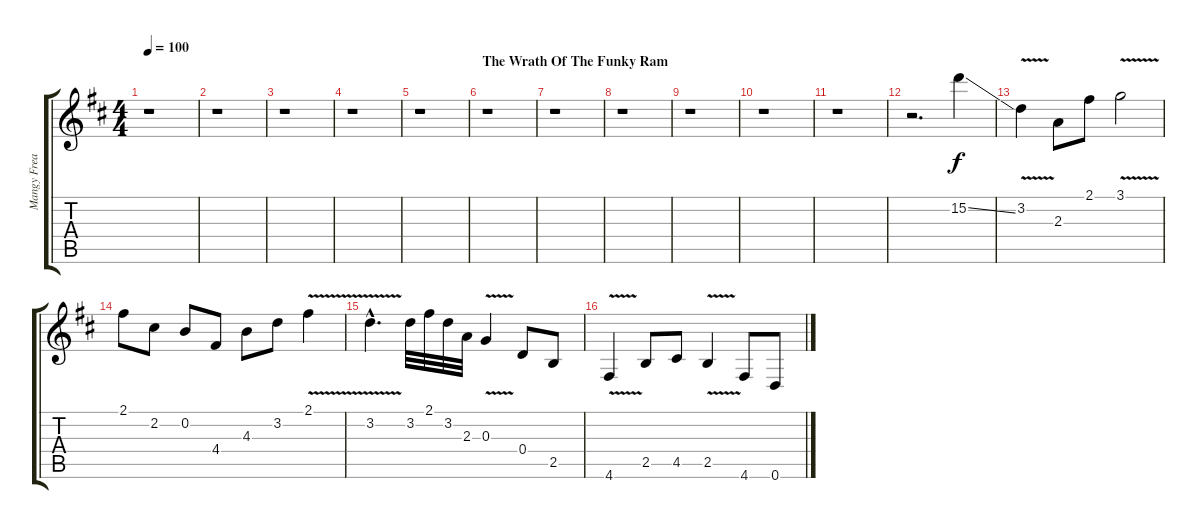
\track ("Mangy Freak (Lead Guitar)" "Mangy Frea") {instrument distortionguitar}
\staff {score tabs}
\tuning (E4 B3 G3 D3 A2 D2) {hide}
\ts (4 4)
\tempo 100
\clef g2
\ks d
r.1{dy f} |
r.1 |
r.1 |
r.1 |
r.1 |
\section ("" "The Wrath Of The Funky Ram")
r.1 |
r.1 |
r.1 |
r.1 |
r.1 |
r.1 |
r.2{d} 15.2{ss}.4 |
3.2{v}.4 2.3.8 2.1.8 3.1{v}.2 |
2.1.8 2.2.8 0.2.8 4.4.8 4.3.8 3.2.8 2.1{v}.4 |
3.2{v hac}.4{d} 3.2.32 2.1.32 3.2.32 2.3.32 0.3{v}.4 0.4.8 2.5.8 |
4.6{v}.4 2.5.8 4.5.8 2.5{v}.4 4.6.8 0.6.8
